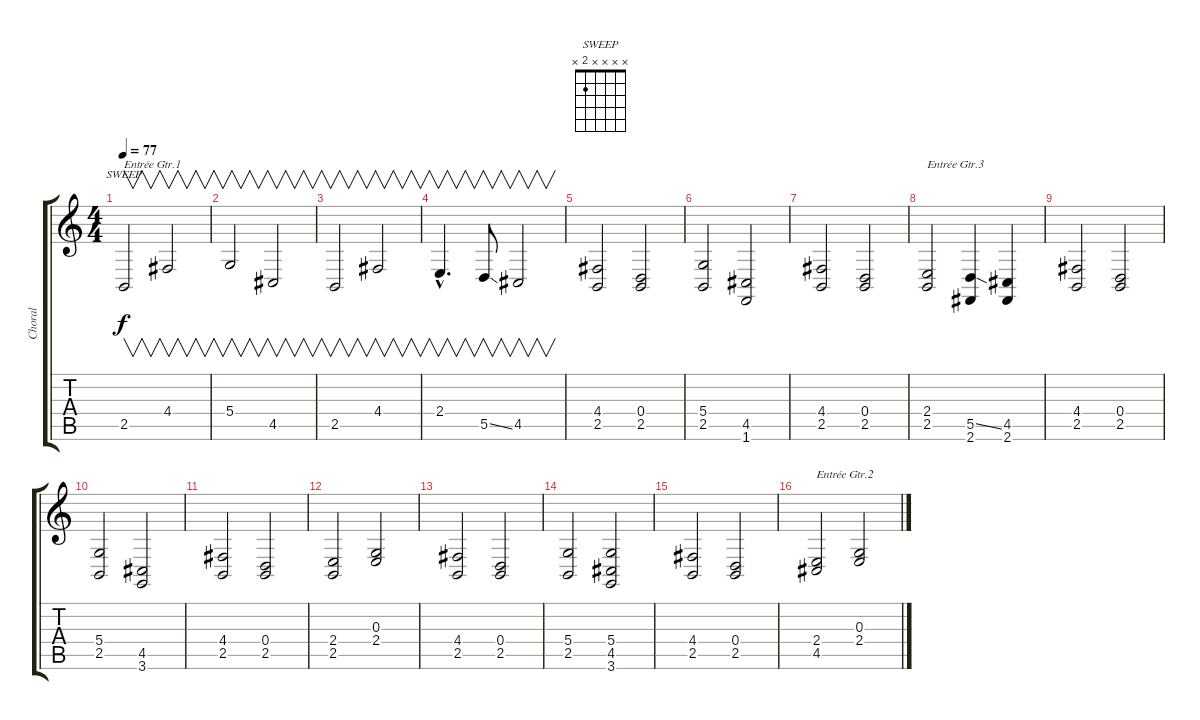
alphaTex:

\track ("Choral" "Choral") {instrument pad8sweep}
\staff {score tabs}
\tuning (E4 B3 G3 D3 A2 E2) {hide}
\chord ("SWEEP" x x x x 2 x)
\ts (4 4)
\tempo 77
\clef g2
\ks c
2.5.2{v ch "SWEEP" txt "Entrée Gtr.1" dy f instrument pad8sweep} 4.4.2{v} |
5.4.2{v} 4.5.2{v} |
2.5.2{v} 4.4.2{v} |
2.4{hac}.4{v d} 5.5{ss}.8{v} 4.5.2{v} |
(4.4 2.5).2 (0.4 2.5).2 |
(5.4 2.5).2 (4.5 1.6).2 |
(4.4 2.5).2 (0.4 2.5).2 |
(2.4 2.5).2{txt "Entrée Gtr.3"} (5.5{ss} 2.6).4 (4.5 2.6).4 |
(4.4 2.5).2 (0.4 2.5).2 |
(5.4 2.5).2 (4.5 3.6).2 |
(4.4 2.5).2 (0.4 2.5).2 |
(2.4 2.5).2 (0.3 2.4).2 |
(4.4 2.5).2 (0.4 2.5).2 |
(5.4 2.5).2 (5.4 4.5 3.6).2 |
(4.4 2.5).2 (0.4 2.5).2 |
(2.4 4.5).2{txt "Entrée Gtr.2"} (0.3 2.4).2
